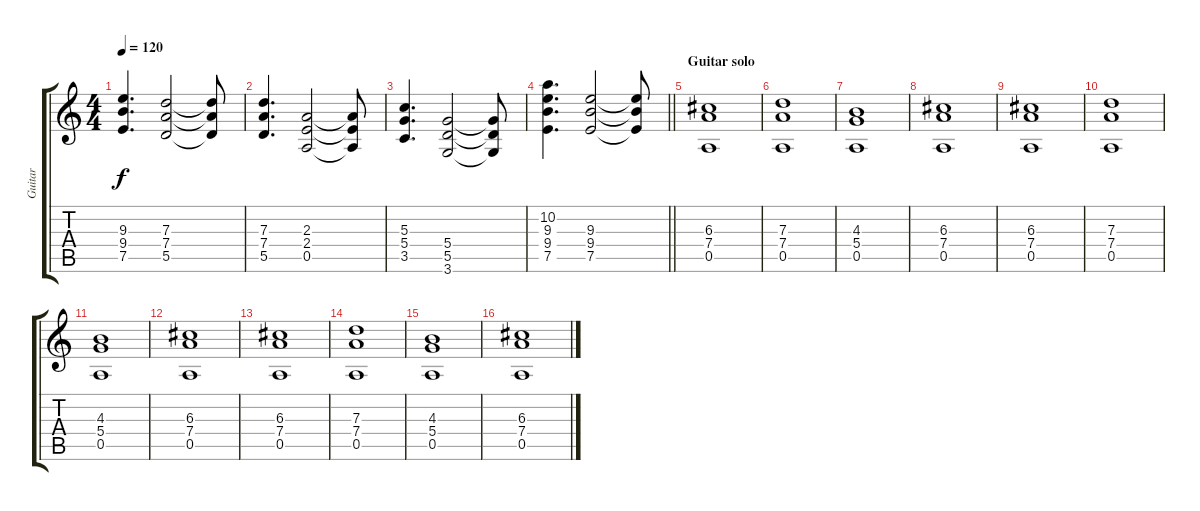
\track ("Guitar" "Guitar") {instrument distortionguitar}
\staff {score tabs}
\tuning (E4 B3 G3 D3 A2 E2) {hide}
\ts (4 4)
\tempo 120
\clef g2
\ks c
(9.3 9.4 7.5).4{d dy f} (7.3 7.4 5.5).2 (7.3{t} 7.4{t} 5.5{t}).8 |
(7.3 7.4 5.5).4{d} (2.3 2.4 0.5).2 (2.3{t} 2.4{t} 0.5{t}).8 |
(5.3 5.4 3.5).4{d} (5.4 5.5 3.6).2 (5.4{t} 5.5{t} 3.6{t}).8 |
\barLineRight lightlight
(10.2 9.3 9.4 7.5).4{d} (9.3 9.4 7.5).2 (9.3{t} 9.4{t} 7.5{t}).8 |
\section ("" "Guitar solo")
(6.3 7.4 0.5).1 |
(7.3 7.4 0.5).1 |
(4.3 5.4 0.5).1 |
(6.3 7.4 0.5).1 |
(6.3 7.4 0.5).1 |
(7.3 7.4 0.5).1 |
(4.3 5.4 0.5).1 |
(6.3 7.4 0.5).1 |
(6.3 7.4 0.5).1 |
(7.3 7.4 0.5).1 |
(4.3 5.4 0.5).1 |
(6.3 7.4 0.5).1
